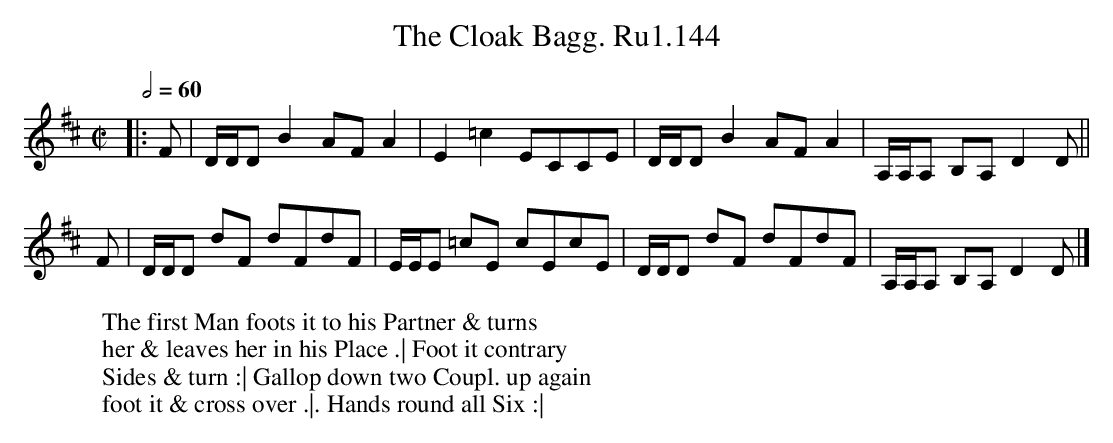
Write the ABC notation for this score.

X:1
T:Cloak Bagg. Ru1.144, The
M:C|
L:1/8
W:The first Man foots it to his Partner & turns
W:her & leaves her in his Place .| Foot it contrary
W:Sides & turn :| Gallop down two Coupl. up again
W:foot it & cross over .|. Hands round all Six :|
Q:2/4=60
K:D
|:F | D/D/D B2 AFA2 | E2=c2 ECCE | D/D/D B2 AFA2 | A,/A,/A, B,A, D2D ||
F | D/D/D dF dFdF | E/E/E =cE cEcE | D/D/D dF dFdF | A,/A,/A, B,A, D2D |]
